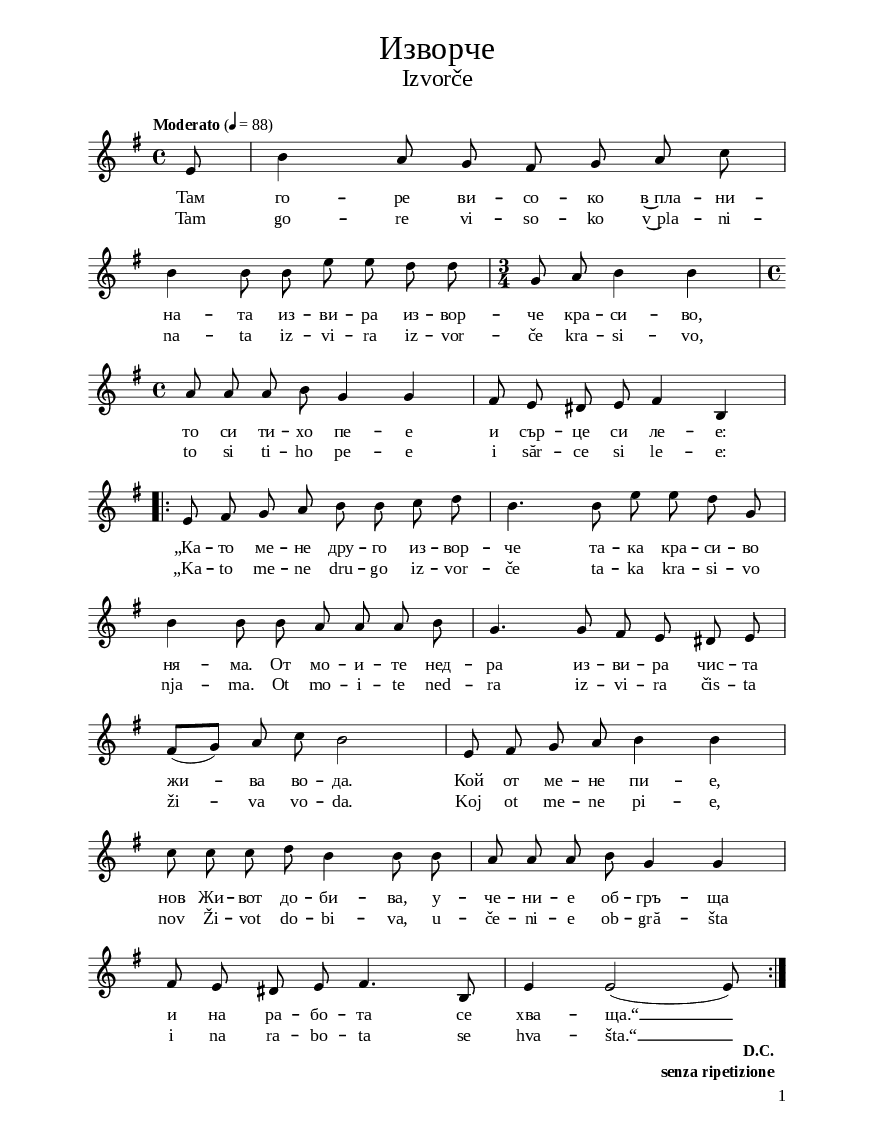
\version "2.24.1"

% include paper part and global functions
\include "include/globals.ily"

\bookpart {
  \label #'ref177
  \tocItem \markup "Изворче – Izvorče"
  \include "include/bookpart-paper.ily"
  \score {
    \include "include/score-layout.ily"

    \new Voice \absolute {
      \clef treble
      \key e \minor
      \time 4/4
      \tempoFunc "Moderato" 4 "88"
      \autoBeamOff
      \partial 8
      e'8 | % 2
      b'4  a'8  g'8  fis'8  g'8
      a'8 c''8 \break | % 3
      b'4 b'8 b'8 e''8
      e''8 d''8 d''8 | % 4
      \time 3/4  | % 4
      g'8  a'8 b'4 b'4 \break | % 5
      \time 4/4  | % 5
      a'8  a'8  a'8 b'8  g'4
      g'4 | % 6
      fis'8  e'8  dis'8  e'8  fis'4
      b4 \break | % 7
      \bar ".|:-|" 
      e'8  fis'8  g'8  a'8 b'8
      b'8 c''8 d''8 | % 8
      b'4. b'8 e''8 e''8
      d''8  g'8 \break | % 9
      b'4 b'8 b'8  a'8  a'8
      a'8 b'8 |
      g'4.  g'8  fis'8  e'8  dis'8
      e'8 \break | % 11
      fis'8 ( [  g'8 ] )   a'8 c''8
      b'2 | % 12
      e'8  fis'8  g'8  a'8 b'4
      b'4 \break | % 13
      c''8 c''8 c''8 d''8
      b'4 b'8 b'8 | % 14
      a'8  a'8  a'8 b'8  g'4
      g'4 \break | % 15
      fis'8  e'8  dis'8  e'8  fis'4.
      b8 | % 16
      e'4  e'2 (e'8)
      \bar ":|."
    }

    \addlyrics {
      Там го -- ре ви -- со -- ко в~пла
      -- ни -- на -- та из -- ви -- ра из --
      вор -- че кра -- си -- во, то си
      ти -- хо пе -- е и сър -- це си
      ле -- е: „Ка -- то ме -- не дру --
      го из -- вор -- че та -- ка кра --
      си -- во ня -- ма. От мо -- и -- те
      нед -- ра из -- ви -- ра чис -- та
      жи -- ва во -- да. Кой от ме --
      не пи -- е, нов Жи -- вот до -- би
      -- ва, у -- че -- ни -- е об -- гръ --
      ща и на ра -- бо -- та се хва --
      ща.“ __}
      \addlyrics {
        Tam go -- re vi -- so -- ko v~pla
        -- ni -- na -- ta iz -- vi -- ra iz --
        vor -- če kra -- si -- vo, to si
        ti -- ho pe -- e i săr -- ce si
        le -- e: „Ka -- to me -- ne dru --
        go iz -- vor -- če ta -- ka kra --
        si -- vo nja -- ma. Ot mo -- i -- te
        ned -- ra iz -- vi -- ra čis -- ta
        ži -- va vo -- da. Koj ot me --
        ne pi -- e, nov Ži -- vot do -- bi
        -- va, u -- če -- ni -- e ob -- gră --
        šta i na ra -- bo -- ta se hva --
        šta.“ __}


        \header {
          title = \titleFunc "Изворче" "Izvorče"
        }

        \midi{}
      } % score

      \markup \dc-two "D.C.""senza ripetizione"
      \pageBreak

      % include foreign translation(s) of the song
       \version "2.24.0"

\markup \fill-line { \fontsize #deTitleFontSize "Quellchen" }
\markup \null
\markup \null
\markup \fontsize #deCoupletFontSize {
  \hspace #16
  \override #`(baseline-skip . ,deCoupletBaselineSkip)

  \column {
  
 \line { " "Dort oben, hoch im Gebirge,}

 \line { " "entspringt ein schönes Quellchen;}

 \line { " "es singt leise und gießt sein Herz aus:}

 \line { " "Es gibt kein anderes kleines, }

 \line { " "so schönes Quellchen wie mich. }

 \line { " "Aus meinen Tiefen }

 \line { " "entspringt reines und belebendes Wasser.}

 \line { " "Wer von meinem Wasser trinkt, }

 \line { " "gewinnt das neue Leben,}

 \line { " "er umarmt die Lehre }

 \line { " "und macht sich an die Arbeit.}
  }
}


    } % bookpart


